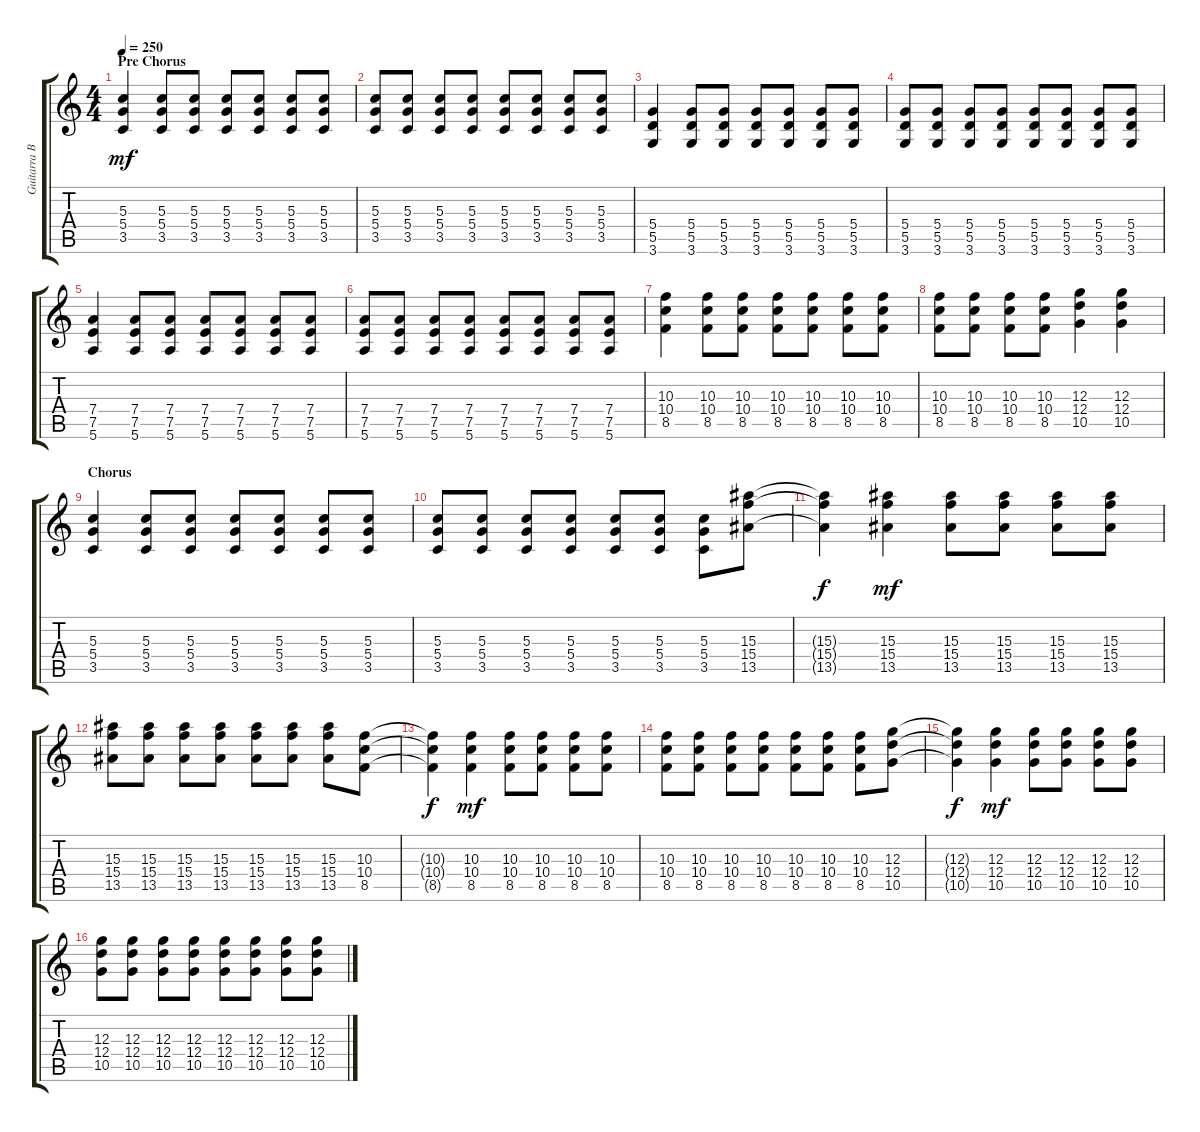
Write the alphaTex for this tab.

\track ("Guitarra Base" "Guitarra B") {instrument distortionguitar}
\staff {score tabs}
\tuning (E4 B3 G3 D3 A2 E2) {hide}
\ts (4 4)
\section ("" "Pre Chorus")
\tempo 250
\clef g2
\ks c
(5.3 5.4 3.5).4{dy mf} (5.3 5.4 3.5).8 (5.3 5.4 3.5).8 (5.3 5.4 3.5).8 (5.3 5.4 3.5).8 (5.3 5.4 3.5).8 (5.3 5.4 3.5).8 |
(5.3 5.4 3.5).8 (5.3 5.4 3.5).8 (5.3 5.4 3.5).8 (5.3 5.4 3.5).8 (5.3 5.4 3.5).8 (5.3 5.4 3.5).8 (5.3 5.4 3.5).8 (5.3 5.4 3.5).8 |
(5.4 5.5 3.6).4 (5.4 5.5 3.6).8 (5.4 5.5 3.6).8 (5.4 5.5 3.6).8 (5.4 5.5 3.6).8 (5.4 5.5 3.6).8 (5.4 5.5 3.6).8 |
(5.4 5.5 3.6).8 (5.4 5.5 3.6).8 (5.4 5.5 3.6).8 (5.4 5.5 3.6).8 (5.4 5.5 3.6).8 (5.4 5.5 3.6).8 (5.4 5.5 3.6).8 (5.4 5.5 3.6).8 |
(7.4 7.5 5.6).4 (7.4 7.5 5.6).8 (7.4 7.5 5.6).8 (7.4 7.5 5.6).8 (7.4 7.5 5.6).8 (7.4 7.5 5.6).8 (7.4 7.5 5.6).8 |
(7.4 7.5 5.6).8 (7.4 7.5 5.6).8 (7.4 7.5 5.6).8 (7.4 7.5 5.6).8 (7.4 7.5 5.6).8 (7.4 7.5 5.6).8 (7.4 7.5 5.6).8 (7.4 7.5 5.6).8 |
(10.3 10.4 8.5).4 (10.3 10.4 8.5).8 (10.3 10.4 8.5).8 (10.3 10.4 8.5).8 (10.3 10.4 8.5).8 (10.3 10.4 8.5).8 (10.3 10.4 8.5).8 |
(10.3 10.4 8.5).8 (10.3 10.4 8.5).8 (10.3 10.4 8.5).8 (10.3 10.4 8.5).8 (12.3 12.4 10.5).4 (12.3 12.4 10.5).4 |
\section ("" "Chorus")
(5.3 5.4 3.5).4 (5.3 5.4 3.5).8 (5.3 5.4 3.5).8 (5.3 5.4 3.5).8 (5.3 5.4 3.5).8 (5.3 5.4 3.5).8 (5.3 5.4 3.5).8 |
(5.3 5.4 3.5).8 (5.3 5.4 3.5).8 (5.3 5.4 3.5).8 (5.3 5.4 3.5).8 (5.3 5.4 3.5).8 (5.3 5.4 3.5).8 (5.3 5.4 3.5).8 (15.3 15.4 13.5).8 |
(15.3{t} 15.4{t} 13.5{t}).4{dy f} (15.3 15.4 13.5).4{dy mf} (15.3 15.4 13.5).8 (15.3 15.4 13.5).8 (15.3 15.4 13.5).8 (15.3 15.4 13.5).8 |
(15.3 15.4 13.5).8 (15.3 15.4 13.5).8 (15.3 15.4 13.5).8 (15.3 15.4 13.5).8 (15.3 15.4 13.5).8 (15.3 15.4 13.5).8 (15.3 15.4 13.5).8 (10.3 10.4 8.5).8 |
(10.3{t} 10.4{t} 8.5{t}).4{dy f} (10.3 10.4 8.5).4{dy mf} (10.3 10.4 8.5).8 (10.3 10.4 8.5).8 (10.3 10.4 8.5).8 (10.3 10.4 8.5).8 |
(10.3 10.4 8.5).8 (10.3 10.4 8.5).8 (10.3 10.4 8.5).8 (10.3 10.4 8.5).8 (10.3 10.4 8.5).8 (10.3 10.4 8.5).8 (10.3 10.4 8.5).8 (12.3 12.4 10.5).8 |
(12.3{t} 12.4{t} 10.5{t}).4{dy f} (12.3 12.4 10.5).4{dy mf} (12.3 12.4 10.5).8 (12.3 12.4 10.5).8 (12.3 12.4 10.5).8 (12.3 12.4 10.5).8 |
(12.3 12.4 10.5).8 (12.3 12.4 10.5).8 (12.3 12.4 10.5).8 (12.3 12.4 10.5).8 (12.3 12.4 10.5).8 (12.3 12.4 10.5).8 (12.3 12.4 10.5).8 (12.3 12.4 10.5).8
